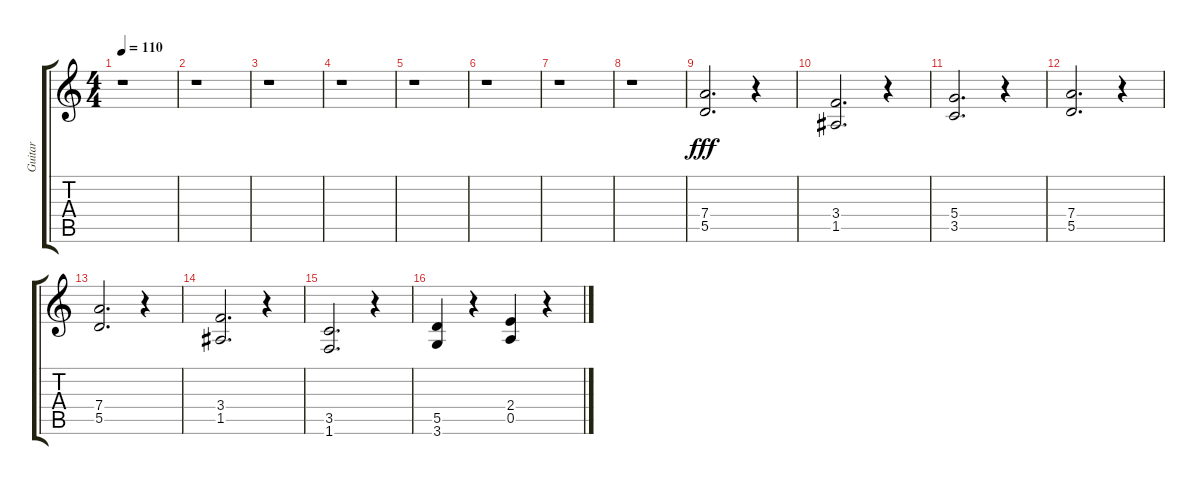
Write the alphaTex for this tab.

\track ("Guitar" "Guitar") {instrument overdrivenguitar}
\staff {score tabs}
\tuning (E4 B3 G3 D3 A2 E2) {hide}
\ts (4 4)
\tempo 110
\clef g2
\ks c
r.1{dy fff} |
r.1 |
r.1 |
r.1 |
r.1 |
r.1 |
r.1 |
r.1 |
(7.4 5.5).2{d} r.4 |
(3.4 1.5).2{d} r.4 |
(5.4 3.5).2{d} r.4 |
(7.4 5.5).2{d} r.4 |
(7.4 5.5).2{d} r.4 |
(3.4 1.5).2{d} r.4 |
(3.5 1.6).2{d} r.4 |
(5.5 3.6).4 r.4 (2.4 0.5).4 r.4
